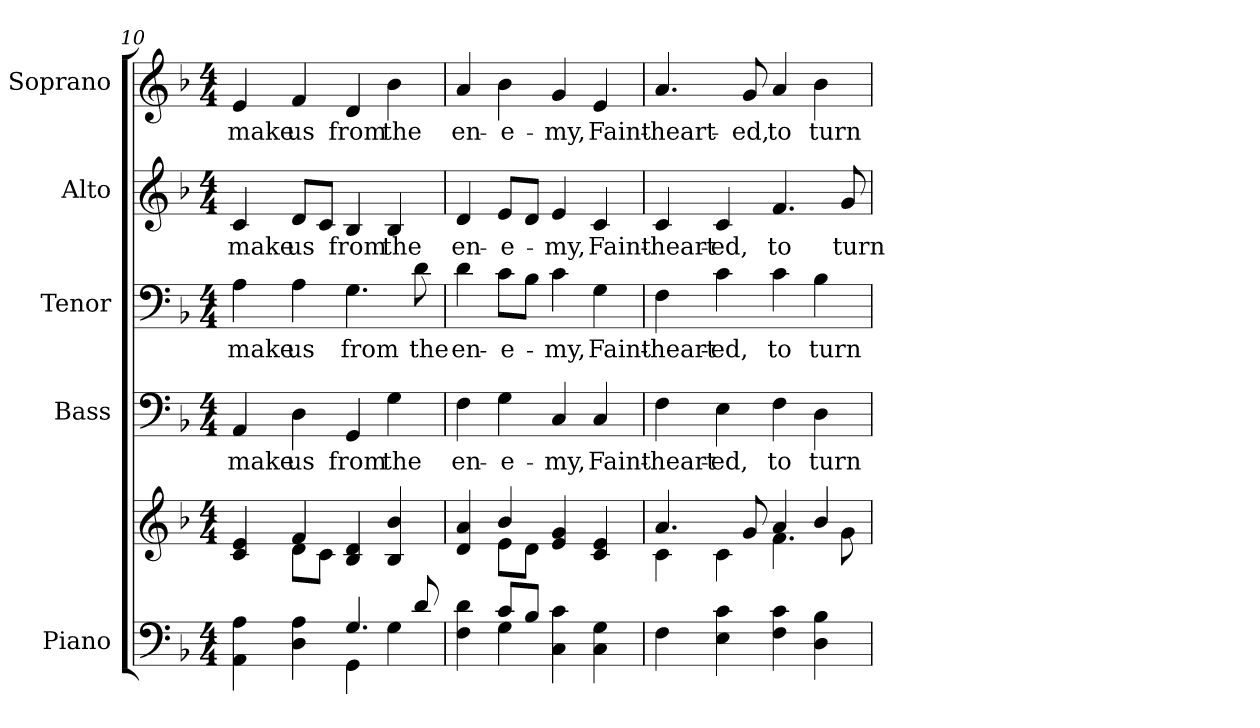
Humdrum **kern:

**kern	**kern	**kern	**text	**kern	**text	**kern	**text	**kern	**text
*part5	*part5	*part4	*part4	*part3	*part3	*part2	*part2	*part1	*part1
*staff6	*staff5	*staff4	*staff4	*staff3	*staff3	*staff2	*staff2	*staff1	*staff1
*I"Piano	*	*I"Bass	*	*I"Tenor	*	*I"Alto	*	*I"Soprano	*
*I'Pno.	*	*I'B.	*	*I'T.	*	*I'A.	*	*I'S.	*
!!LO:PB:g=z
*clefF4	*clefG2	*clefF4	*	*clefF4	*	*clefG2	*	*clefG2	*
*k[b-]	*k[b-]	*k[b-]	*	*k[b-]	*	*k[b-]	*	*k[b-]	*
*F:	*F:	*F:	*	*F:	*	*F:	*	*F:	*
*M4/4	*M4/4	*M4/4	*	*M4/4	*	*M4/4	*	*M4/4	*
=10	=10	=10	=10	=10	=10	=10	=10	=10	=10
*^	*^	*	*	*	*	*	*	*	*
!	!	!	!	!	!LO:LY:b:color=#000000	!	!	!	!	!	!
!	!	!	!	!	!	!	!LO:LY:b:color=#000000	!	!	!	!
!	!	!	!	!	!	!	!	!	!LO:LY:b:color=#000000	!	!
!	!	!	!	!	!	!	!	!	!	!	!LO:LY:b:color=#000000
4AAi\ 4Ai	2ryy	4ci/ 4ei	4ryy	4AAi/	make	4Ai\	make	4ci/	make	4ei/	make
!	!	!	!	!	!LO:LY:b:color=#000000	!	!	!	!	!	!
!	!	!	!	!	!	!	!LO:LY:b:color=#000000	!	!	!	!
!	!	!	!	!	!	!	!	!	!LO:LY:b:color=#000000	!	!
!	!	!	!	!	!	!	!	!	!	!	!LO:LY:b:color=#000000
4Di\ 4Ai	.	4fi/	8di\L	4Di\	us	4Ai\	us	8di/L	us	4fi/	us
.	.	.	8ci\J	.	.	.	.	8ci/J	.	.	.
!	!	!	!	!	!LO:LY:b:color=#000000	!	!	!	!	!	!
!	!	!	!	!	!	!	!LO:LY:b:color=#000000	!	!	!	!
!	!	!	!	!	!	!	!	!	!LO:LY:b:color=#000000	!	!
!	!	!	!	!	!	!	!	!	!	!	!LO:LY:b:color=#000000
4.Gi/	4GGi\	4B-i/ 4di	2ryy	4GGi/	from	4.Gi\	from	4B-i/	from	4di/	from
!	!	!	!	!	!LO:LY:b:color=#000000	!	!	!	!	!	!
!	!	!	!	!	!	!	!	!	!LO:LY:b:color=#000000	!	!
!	!	!	!	!	!	!	!	!	!	!	!LO:LY:b:color=#000000
.	4Gi\	4B-i/ 4b-i	.	4Gi\	the	.	.	4B-i/	the	4b-i\	the
!	!	!	!	!	!	!	!LO:LY:b:color=#000000	!	!	!	!
8di/	.	.	.	.	.	8di\	the	.	.	.	.
=11	=11	=11	=11	=11	=11	=11	=11	=11	=11	=11	=11
!	!	!	!	!	!LO:LY:b:color=#000000	!	!	!	!	!	!
!	!	!	!	!	!	!	!LO:LY:b:color=#000000	!	!	!	!
!	!	!	!	!	!	!	!	!	!LO:LY:b:color=#000000	!	!
!	!	!	!	!	!	!	!	!	!	!	!LO:LY:b:color=#000000
4Fi\ 4di	4ryy	4di/ 4ai	4ryy	4Fi\	en-	4di\	en-	4di/	en-	4ai/	en-
!	!	!	!	!	!LO:LY:b:color=#000000	!	!	!	!	!	!
!	!	!	!	!	!	!	!LO:LY:b:color=#000000	!	!	!	!
!	!	!	!	!	!	!	!	!	!LO:LY:b:color=#000000	!	!
!	!	!	!	!	!	!	!	!	!	!	!LO:LY:b:color=#000000
8ci/L	4Gi\	4b-i/	8ei\L	4Gi\	-e-	8ci\L	-e-	8ei/L	-e-	4b-i\	-e-
8B-i/J	.	.	8di\J	.	.	8B-i\J	.	8di/J	.	.	.
!	!	!	!	!	!LO:LY:b:color=#000000	!	!	!	!	!	!
!	!	!	!	!	!	!	!LO:LY:b:color=#000000	!	!	!	!
!	!	!	!	!	!	!	!	!	!LO:LY:b:color=#000000	!	!
!	!	!	!	!	!	!	!	!	!	!	!LO:LY:b:color=#000000
4Ci\ 4ci	2ryy	4ei/ 4gi	2ryy	4Ci/	-my,	4ci\	-my,	4ei/	-my,	4gi/	-my,
!	!	!	!	!	!LO:LY:b:color=#000000	!	!	!	!	!	!
!	!	!	!	!	!	!	!LO:LY:b:color=#000000	!	!	!	!
!	!	!	!	!	!	!	!	!	!LO:LY:b:color=#000000	!	!
!	!	!	!	!	!	!	!	!	!	!	!LO:LY:b:color=#000000
4Ci\ 4Gi	.	4ci/ 4ei	.	4Ci/	Faint-	4Gi\	Faint-	4ci/	Faint-	4ei/	Faint-
*v	*v	*	*	*	*	*	*	*	*	*	*
=12	=12	=12	=12	=12	=12	=12	=12	=12	=12	=12
!	!	!	!	!LO:LY:b:color=#000000	!	!	!	!	!	!
!	!	!	!	!	!	!LO:LY:b:color=#000000	!	!	!	!
!	!	!	!	!	!	!	!	!LO:LY:b:color=#000000	!	!
!	!	!	!	!	!	!	!	!	!	!LO:LY:b:color=#000000
4Fi\	4.ai/	4ci\	4Fi\	-heart-	4Fi\	-heart-	4ci/	-heart-	4.ai/	-heart-
!	!	!	!	!LO:LY:b:color=#000000	!	!	!	!	!	!
!	!	!	!	!	!	!LO:LY:b:color=#000000	!	!	!	!
!	!	!	!	!	!	!	!	!LO:LY:b:color=#000000	!	!
4Ei\ 4ci	.	4ci\	4Ei\	-ed,	4ci\	-ed,	4ci/	-ed,	.	.
!	!	!	!	!	!	!	!	!	!	!LO:LY:b:color=#000000
.	8gi/	.	.	.	.	.	.	.	8gi/	-ed,
!	!	!	!	!LO:LY:b:color=#000000	!	!	!	!	!	!
!	!	!	!	!	!	!LO:LY:b:color=#000000	!	!	!	!
!	!	!	!	!	!	!	!	!LO:LY:b:color=#000000	!	!
!	!	!	!	!	!	!	!	!	!	!LO:LY:b:color=#000000
4Fi\ 4ci	4ai/	4.fi\	4Fi\	to	4ci\	to	4.fi/	to	4ai/	to
!	!	!	!	!LO:LY:b:color=#000000	!	!	!	!	!	!
!	!	!	!	!	!	!LO:LY:b:color=#000000	!	!	!	!
!	!	!	!	!	!	!	!	!	!	!LO:LY:b:color=#000000
4Di\ 4B-i	4b-i/	.	4Di\	turn	4B-i\	turn	.	.	4b-i\	turn
!	!	!	!	!	!	!	!	!LO:LY:b:color=#000000	!	!
.	.	8gi\	.	.	.	.	8gi/	turn	.	.
*	*v	*v	*	*	*	*	*	*	*	*
=	=	=	=	=	=	=	=	=	=
*-	*-	*-	*-	*-	*-	*-	*-	*-	*-
